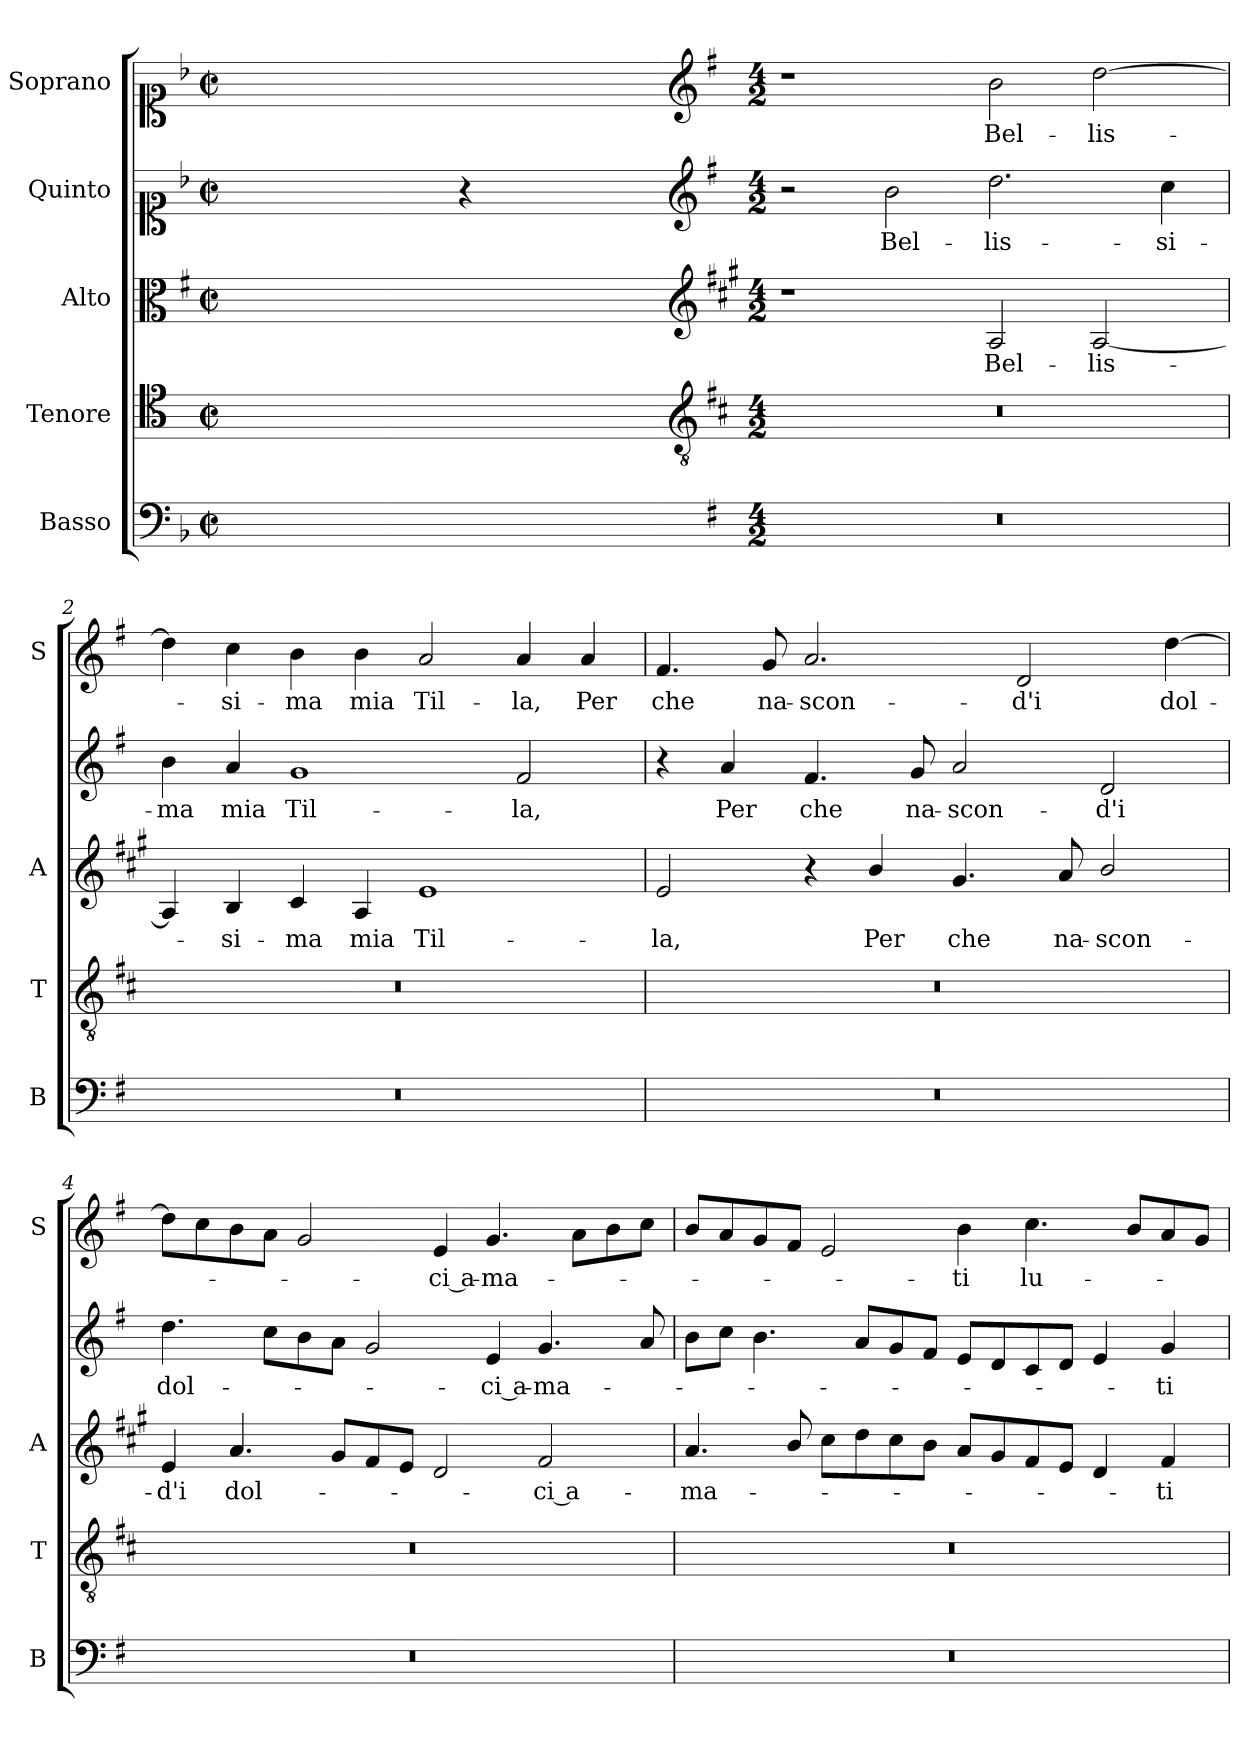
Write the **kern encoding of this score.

**kern	**kern	**kern	**text	**kern	**text	**kern	**text
*part5	*part4	*part3	*part3	*part2	*part2	*part1	*part1
*staff5	*staff4	*staff3	*staff3	*staff2	*staff2	*staff1	*staff1
*I"Basso	*I"Tenore	*I"Alto	*	*I"Quinto	*	*I"Soprano	*
*I'B	*I'T	*I'A	*	*	*	*I'S	*
*clefF4	*clefC4	*clefC3	*	*clefC1	*	*clefC1	*
*	*ITrd4c7	*ITrd1c2	*	*	*	*	*
*k[b-]	*k[b-]	*k[b-]	*	*k[b-]	*	*k[b-]	*
*F:	*F:	*F:	*	*F:	*	*F:	*
*M2/2	*M2/2	*M2/2	*	*M2/2	*	*M2/2	*
*met(c|)	*met(c|)	*met(c|)	*	*met(c|)	*	*met(c|)	*
=	=	=	=	=	=	=	=
1ryy	1ryy	1ryy	.	1ryy	.	1ryy	.
=1X-	=1X-	=1X-	=1X-	=1X-	=1X-	=1X-	=1X-
4ryy	4ryy	4ryy	.	4ryy	.	4ryy	.
4ryy	4ryy	4ryy	.	4r	.	4ryy	.
4ryy	4ryy	4ryy	.	4ryy	.	4ryy	.
4ryy	4ryy	4ryy	.	4ryy	.	4ryy	.
=1-	=1-	=1-	=1-	=1-	=1-	=1-	=1-
*	*clefGv2	*clefG2	*	*clefG2	*	*clefG2	*
*k[f#]	*k[f#]	*k[f#]	*	*k[f#]	*	*k[f#]	*
*G:	*G:	*G:	*	*G:	*	*G:	*
*M4/2	*M4/2	*M4/2	*	*M4/2	*	*M4/2	*
0r	0r	1r	.	2r	.	1r	.
!	!	!	!	!	!LO:LY:b	!	!
.	.	.	.	2b\	Bel-	.	.
!	!	!	!LO:LY:b	!	!LO:LY:b	!	!LO:LY:b
.	.	2G/	Bel-	2.dd\	-lis-	2b\	Bel-
!	!	!	!LO:LY:b	!	!	!	!LO:LY:b
.	.	[2G/	-lis-	.	.	[2dd\	-lis-
!	!	!	!	!	!LO:LY:b	!	!
.	.	.	.	4cc\	-si-	.	.
=2	=2	=2	=2	=2	=2	=2	=2
!	!	!	!	!	!LO:LY:b	!	!
0r	0r	4G/]	.	4b\	-ma	4dd\]	.
!	!	!	!LO:LY:b	!	!LO:LY:b	!	!LO:LY:b
.	.	4A/	-si-	4a/	mia	4cc\	-si-
!	!	!	!LO:LY:b	!	!LO:LY:b	!	!LO:LY:b
.	.	4B/	-ma	1g	Til-	4b\	-ma
!	!	!	!LO:LY:b	!	!	!	!LO:LY:b
.	.	4G/	mia	.	.	4b\	mia
!	!	!	!LO:LY:b	!	!	!	!LO:LY:b
.	.	1d	Til-	.	.	2a/	Til-
!	!	!	!	!	!LO:LY:b	!	!LO:LY:b
.	.	.	.	2f#/	-la,	4a/	-la,
!	!	!	!	!	!	!	!LO:LY:b
.	.	.	.	.	.	4a/	Per
=3	=3	=3	=3	=3	=3	=3	=3
!	!	!	!LO:LY:b	!	!	!	!LO:LY:b
0r	0r	2d/	-la,	4r	.	4.f#/	che
!	!	!	!	!	!LO:LY:b	!	!
.	.	.	.	4a/	Per	.	.
!	!	!	!	!	!	!	!LO:LY:b
.	.	.	.	.	.	8g/	na-
!	!	!	!	!	!LO:LY:b	!	!LO:LY:b
.	.	4r	.	4.f#/	che	2.a/	-scon-
!	!	!	!LO:LY:b	!	!	!	!
.	.	4a/	Per	.	.	.	.
!	!	!	!	!	!LO:LY:b	!	!
.	.	.	.	8g/	na-	.	.
!	!	!	!LO:LY:b	!	!LO:LY:b	!	!
.	.	4.f#/	che	2a/	-scon-	.	.
!	!	!	!	!	!	!	!LO:LY:b
.	.	.	.	.	.	2d/	-d'i
!	!	!	!LO:LY:b	!	!	!	!
.	.	8g/	na-	.	.	.	.
!	!	!	!LO:LY:b	!	!LO:LY:b	!	!
.	.	2a/	-scon-	2d/	-d'i	.	.
!	!	!	!	!	!	!	!LO:LY:b
.	.	.	.	.	.	[4dd\	dol-
!!LO:LB:g=z
=4	=4	=4	=4	=4	=4	=4	=4
!	!	!	!LO:LY:b	!	!LO:LY:b	!	!
0r	0r	4d/	-d'i	4.dd\	dol-	8dd\L]	.
.	.	.	.	.	.	8cc\	.
!	!	!	!LO:LY:b	!	!	!	!
.	.	4.g/	dol-	.	.	8b\	.
.	.	.	.	8cc\L	.	8a\J	.
.	.	.	.	8b\	.	2g/	.
.	.	8f#/L	.	8a\J	.	.	.
.	.	8e/	.	2g/	.	.	.
.	.	8d/J	.	.	.	.	.
!	!	!	!	!	!	!	!LO:LY:b
.	.	2c/	.	.	.	4e/	-ci a-
!	!	!	!	!	!LO:LY:b	!	!LO:LY:b
.	.	.	.	4e/	-ci a-	4.g/	-ma-
!	!	!	!LO:LY:b	!	!LO:LY:b	!	!
.	.	2e/	-ci a-	4.g/	-ma-	.	.
.	.	.	.	.	.	8a\L	.
.	.	.	.	.	.	8b\	.
.	.	.	.	8a/	.	8cc\J	.
=5	=5	=5	=5	=5	=5	=5	=5
!	!	!	!LO:LY:b	!	!	!	!
0r	0r	4.g/	-ma-	8b\L	.	8b/L	.
.	.	.	.	8cc\J	.	8a/	.
.	.	.	.	4.b\	.	8g/	.
.	.	8a/	.	.	.	8f#/J	.
.	.	8b\L	.	.	.	2e/	.
.	.	8cc\	.	8a/L	.	.	.
.	.	8b\	.	8g/	.	.	.
.	.	8a\J	.	8f#/J	.	.	.
!	!	!	!	!	!	!	!LO:LY:b
.	.	8g/L	.	8e/L	.	4b\	-ti
.	.	8f#/	.	8d/	.	.	.
!	!	!	!	!	!	!	!LO:LY:b
.	.	8e/	.	8c/	.	4.cc\	lu-
.	.	8d/J	.	8d/J	.	.	.
.	.	4c/	.	4e/	.	.	.
.	.	.	.	.	.	8b/L	.
!	!	!	!LO:LY:b	!	!LO:LY:b	!	!
.	.	4e/	-ti	4g/	-ti	8a/	.
.	.	.	.	.	.	8g/J	.
=	=	=	=	=	=	=	=
*-	*-	*-	*-	*-	*-	*-	*-
